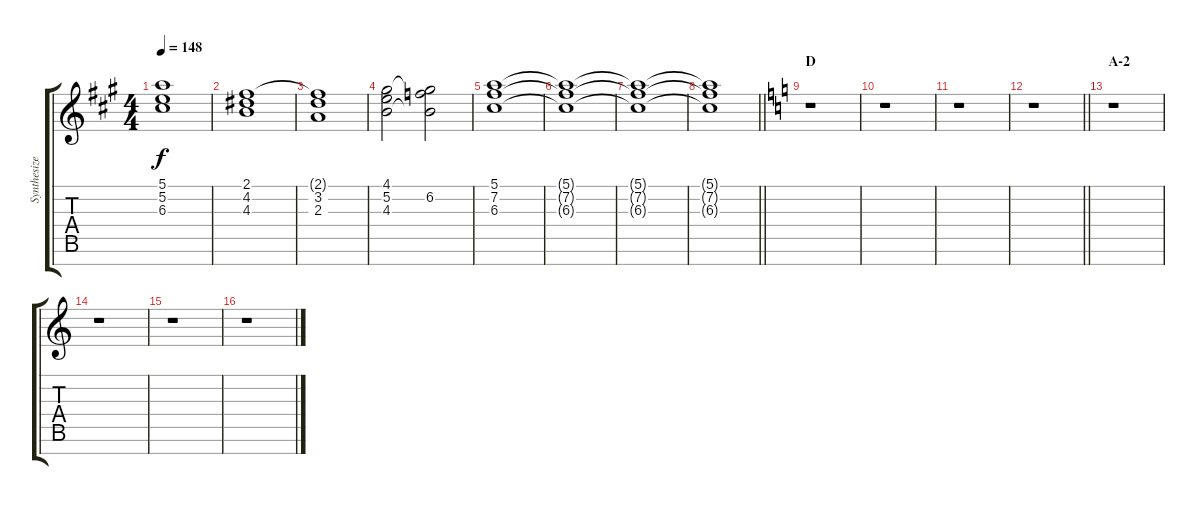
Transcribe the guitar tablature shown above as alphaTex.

\track ("Synthesizer" "Synthesize") {instrument stringensemble1}
\staff {score tabs}
\tuning (E5 B4 G4 D4 A3 E3 B2) {hide}
\ts (4 4)
\tempo 148
\clef g2
\ks a
(5.1{t} 5.2 6.3{t}).1{dy f} |
(2.1 4.2 4.3).1 |
(2.1{t} 3.2 2.3).1 |
(4.1 5.2 4.3).2 (4.1{t} 6.2 4.3{t}).2 |
(5.1 7.2 6.3).1 |
(5.1{t} 7.2{t} 6.3{t}).1 |
(5.1{t} 7.2{t} 6.3{t}).1 |
\barLineRight lightlight
(5.1{t} 7.2{t} 6.3{t}).1 |
\section ("" "D")
\ks c
r.1 |
r.1 |
r.1 |
\barLineRight lightlight
r.1 |
\section ("" "A-2")
r.1 |
r.1 |
r.1 |
r.1
